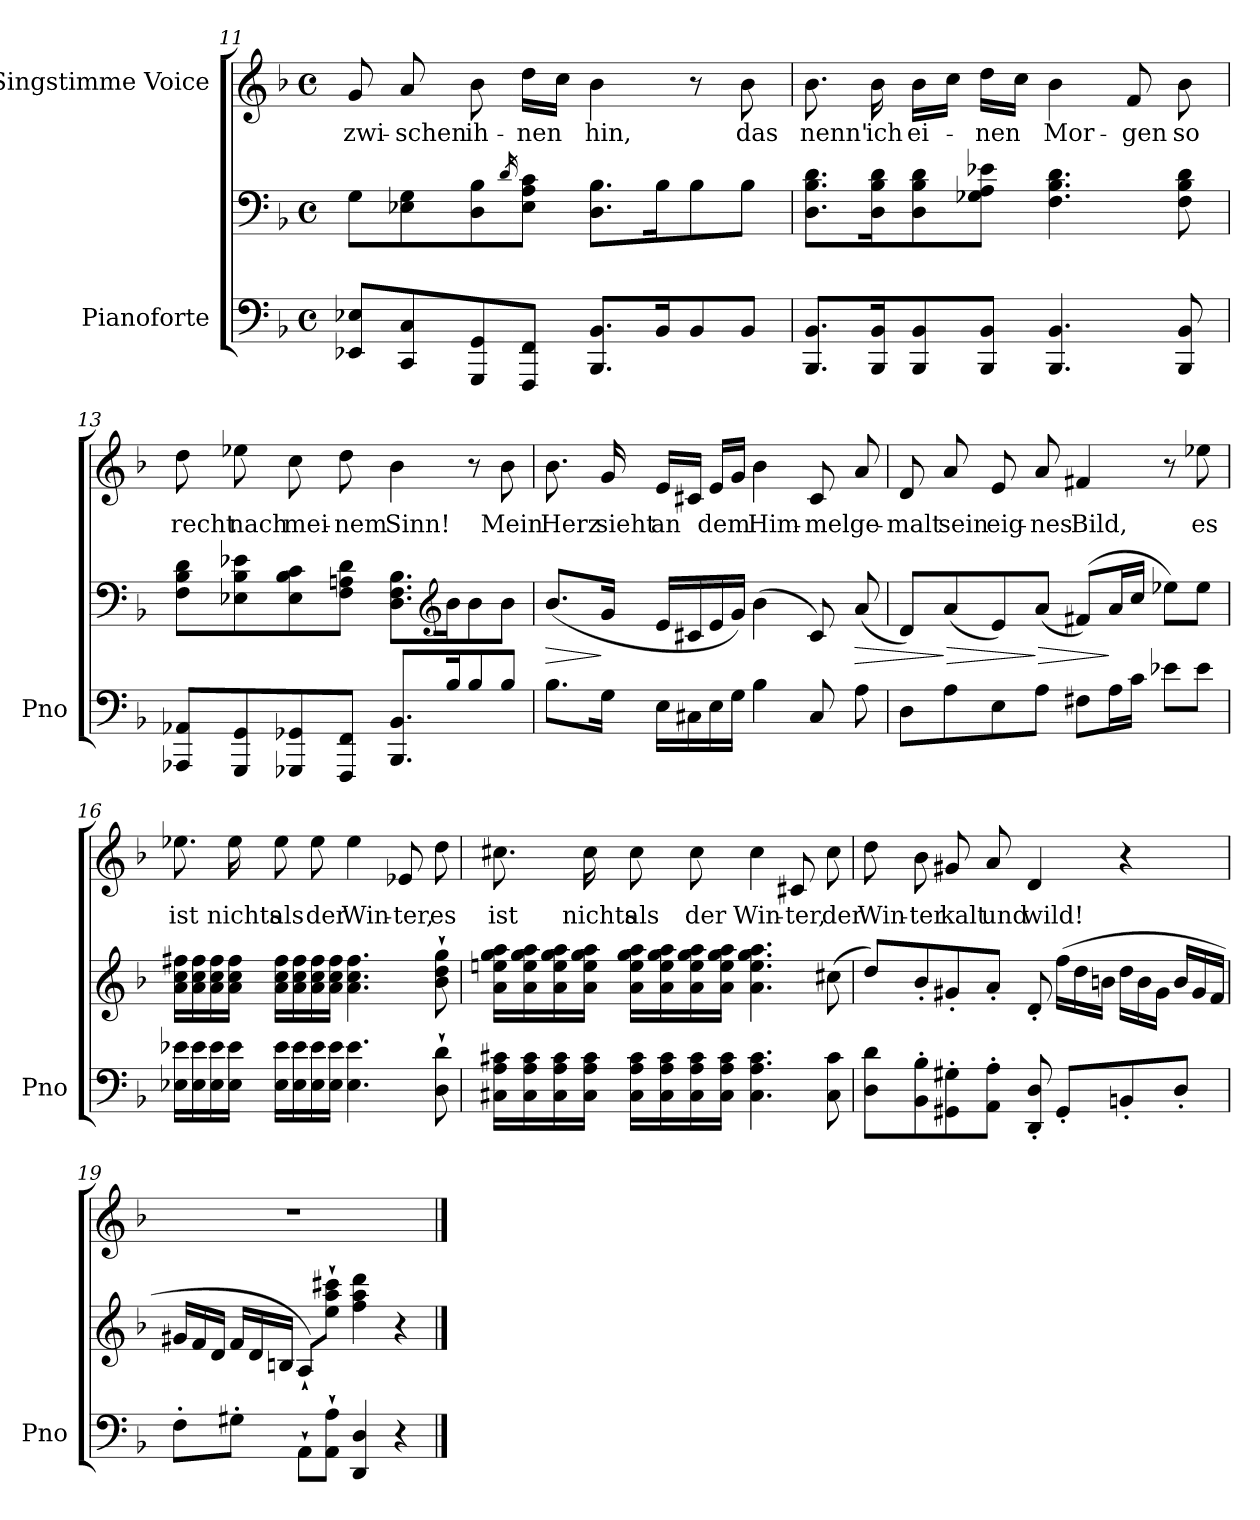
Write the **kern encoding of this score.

**kern	**kern	**dynam	**kern	**text
*part2	*part2	*part2	*part1	*part1
*staff3	*staff2	*staff2/3	*staff1	*staff1
*I"Pianoforte	*	*	*I"Singstimme Voice	*
*I'Pno	*	*	*	*
*clefF4	*clefF4	*	*clefG2	*
*k[b-]	*k[b-]	*	*k[b-]	*
*M4/4	*M4/4	*	*M4/4	*
*met(c)	*met(c)	*	*met(c)	*
=11	=11	=11	=11	=11
8EE-X/ 8E-X/L	8G\L	.	8g/	zwi-
8CC/ 8C/	8E-X\ 8G\	.	8a/	-schen
8GGG/ 8GG/	8D\ 8B-\	.	8b-\	ih-
.	16qd/	.	.	.
8FFF/ 8FF/J	8E-\ 8A\ 8c\J	.	16dd\LL	-nen
.	.	.	16cc\JJ	.
8.BBB-/ 8.BB-/L	8.D\ 8.B-\L	.	4b-\	hin,
16BB-/K	16B-\K	.	.	.
8BB-/	8B-\	.	8r	.
8BB-/J	8B-\J	.	8b-\	das
=12	=12	=12	=12	=12
8.BBB-/ 8.BB-/L	8.D\ 8.B-\ 8.d\L	.	8.b-\	nenn'
16BBB-/ 16BB-/K	16D\ 16B-\ 16d\K	.	16b-\	ich
8BBB-/ 8BB-/	8D\ 8B-\ 8d\	.	16b-\LL	ei-
.	.	.	16cc\JJ	.
8BBB-/ 8BB-/J	8G-X\ 8A\ 8e-X\J	.	16dd\LL	-nen
.	.	.	16cc\JJ	.
4.BBB-/ 4.BB-/	4.F\ 4.B-\ 4.d\	.	4b-\	Mor-
.	.	.	8f/	-gen
8BBB-/ 8BB-/	8F\ 8B-\ 8d\	.	8b-\	so
=13	=13	=13	=13	=13
8AAA-X/ 8AA-X/L	8F\ 8B-\ 8d\L	.	8dd\	recht
8GGG/ 8GG/	8E-X\ 8B-\ 8e-X\	.	8ee-X\	nach
8GGG-X/ 8GG-X/	8E-\ 8B-\ 8c\	.	8cc\	mei-
8FFF/ 8FF/J	8F\ 8An\ 8d\J	.	8dd\	-nem
8.BBB-/ 8.BB-/L	8.D\ 8.F\ 8.B-\L	.	4b-\	Sinn!
*	*clefG2	*	*	*
16B-/K	16b-\K	.	.	.
8B-/	8b-\	.	8r	.
8B-/J	8b-\J	.	8b-\	Mein
=14	=14	=14	=14	=14
!	!	!LO:HP:b	!	!
8.B-\L	(8.b-/L	>	8.b-\	Herz
16G\Jk	16g/Jk	]	16g/	sieht
16E\LL	16e/LL	.	16e/LL	an
16C#X\	16c#X/	.	16c#X/JJ	.
16E\	16e/	.	16e/LL	dem
16G\JJ	16g/JJ)	.	16g/JJ	.
4B-\	(4b-\	.	4b-\	Him-
8C#/	8c#/)	.	8c#/	-mel
!	!	!LO:HP:b	!	!
8A\	(8a/	>	8a/	ge-
=15	=15	=15	=15	=15
8D\L	8d/L)	.	8d/	-malt
!	!	!LO:HP:n=1:b	!	!
8A\	(8a/	] >	8a/	sein
8E\	8e/)	.	8e/	eig-
!	!	!LO:HP:n=1:b	!	!
8A\J	(8a/J	] >	8a/	-nes
8F#X\L	(8f#X/L)	.	4f#X/	Bild,
16A\L	16a/L	]	.	.
16c\JJ	16cc/JJ	.	.	.
8e-X\L	8ee-X\L)	.	8r	.
8e-\J	8ee-\J	.	8ee-X\	es
=16	=16	=16	=16	=16
!	!	!LO:DY:b	!	!
16E-X\ 16e-X\LL	16a\ 16cc\ 16ff#X\LL	other-dynamics	8.ee-X\	ist
16E-\ 16e-\	16a\ 16cc\ 16ff#\	.	.	.
16E-\ 16e-\	16a\ 16cc\ 16ff#\	.	.	.
16E-\ 16e-\JJ	16a\ 16cc\ 16ff#\JJ	.	16ee-\	nichts
16E-\ 16e-\LL	16a\ 16cc\ 16ff#\LL	.	8ee-\	als
16E-\ 16e-\	16a\ 16cc\ 16ff#\	.	.	.
16E-\ 16e-\	16a\ 16cc\ 16ff#\	.	8ee-\	der
16E-\ 16e-\JJ	16a\ 16cc\ 16ff#\JJ	.	.	.
4.E-\ 4.e-\	4.a\ 4.cc\ 4.ff#\	.	4ee-\	Win-
.	.	.	8e-X/	-ter,
8D\` 8d\`	8b-\` 8dd\` 8gg\`	.	8dd\	es
=17	=17	=17	=17	=17
!	!	!LO:DY:b	!	!
16C#X\ 16A\ 16c#X\LL	16a\ 16een\ 16gg\ 16aa\LL	other-dynamics	8.cc#X\	ist
16C#\ 16A\ 16c#\	16a\ 16ee\ 16gg\ 16aa\	.	.	.
16C#\ 16A\ 16c#\	16a\ 16ee\ 16gg\ 16aa\	.	.	.
16C#\ 16A\ 16c#\JJ	16a\ 16ee\ 16gg\ 16aa\JJ	.	16cc#\	nichts
16C#\ 16A\ 16c#\LL	16a\ 16ee\ 16gg\ 16aa\LL	.	8cc#\	als
16C#\ 16A\ 16c#\	16a\ 16ee\ 16gg\ 16aa\	.	.	.
16C#\ 16A\ 16c#\	16a\ 16ee\ 16gg\ 16aa\	.	8cc#\	der
16C#\ 16A\ 16c#\JJ	16a\ 16ee\ 16gg\ 16aa\JJ	.	.	.
4.C#\ 4.A\ 4.c#\	4.a\ 4.ee\ 4.gg\ 4.aa\	.	4cc#\	Win-
.	.	.	8c#X/	-ter,
8C#\ 8c#\	(8cc#X\	.	8cc#\	der
=18	=18	=18	=18	=18
8D\ 8d\L	8dd/L)	.	8dd\	Win-
8BB-\' 8B-\'	8b-'/	.	8b-\	-ter
8GG#X\' 8G#X\'	8g#X'/	.	8g#X/	kalt
8AA\' 8A\'J	8a'/J	.	8a/	und
8DD/' 8D/'	8d'/	.	4d/	wild!
*	*Xtuplet	*	*	*
8GG#'/L	(24ff\LL	.	.	.
.	24dd\	.	.	.
.	24bn\JJ	.	.	.
8BBn'/	24dd\LL	.	4r	.
.	24b\	.	.	.
.	24g#\JJ	.	.	.
8D'/J	24b/LL	.	.	.
.	24g#/	.	.	.
.	24f/JJ	.	.	.
=19	=19	=19	=19	=19
8F'\L	24g#X/LL	.	1r	.
.	24f/	.	.	.
.	24d/JJ	.	.	.
8G#X'\J	24f/LL	.	.	.
.	24d/	.	.	.
.	24Bn/JJ	.	.	.
8AA`\L	8A`/L)	.	.	.
8AA\` 8A\`J	8ee\` 8aa\` 8ccc#X\`J	.	.	.
4DD/ 4D/	4ff\ 4aa\ 4ddd\	.	.	.
4r	4r	.	.	.
==	==	==	==	==
*-	*-	*-	*-	*-
